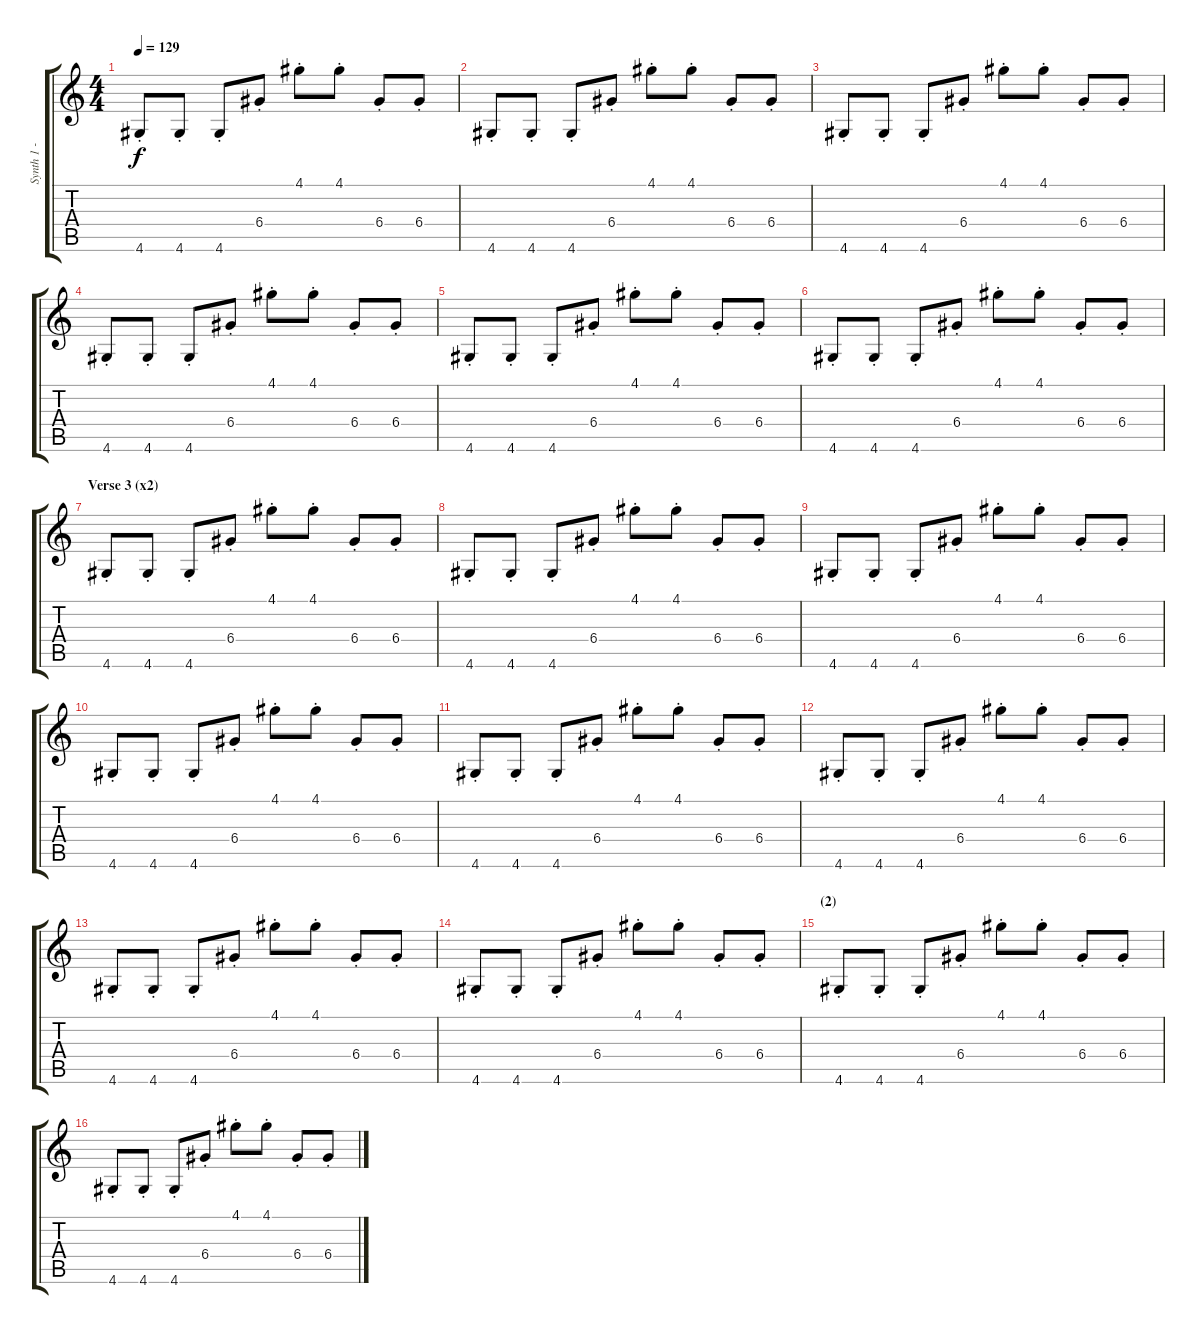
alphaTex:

\track ("Synth 1 - G# beep" "Synth 1 - ") {instrument synthbass1}
\staff {score tabs}
\tuning (E4 B3 G3 D3 A2 E2) {hide}
\ts (4 4)
\tempo 129
\clef g2
\ks c
4.6{st}.8{dy f} 4.6{st}.8 4.6{st}.8 6.4{st}.8 4.1{st}.8 4.1{st}.8 6.4{st}.8 6.4{st}.8 |
4.6{st}.8 4.6{st}.8 4.6{st}.8 6.4{st}.8 4.1{st}.8 4.1{st}.8 6.4{st}.8 6.4{st}.8 |
4.6{st}.8 4.6{st}.8 4.6{st}.8 6.4{st}.8 4.1{st}.8 4.1{st}.8 6.4{st}.8 6.4{st}.8 |
4.6{st}.8 4.6{st}.8 4.6{st}.8 6.4{st}.8 4.1{st}.8 4.1{st}.8 6.4{st}.8 6.4{st}.8 |
4.6{st}.8 4.6{st}.8 4.6{st}.8 6.4{st}.8 4.1{st}.8 4.1{st}.8 6.4{st}.8 6.4{st}.8 |
4.6{st}.8 4.6{st}.8 4.6{st}.8 6.4{st}.8 4.1{st}.8 4.1{st}.8 6.4{st}.8 6.4{st}.8 |
\section ("" "Verse 3 (x2)")
4.6{st}.8 4.6{st}.8 4.6{st}.8 6.4{st}.8 4.1{st}.8 4.1{st}.8 6.4{st}.8 6.4{st}.8 |
4.6{st}.8 4.6{st}.8 4.6{st}.8 6.4{st}.8 4.1{st}.8 4.1{st}.8 6.4{st}.8 6.4{st}.8 |
4.6{st}.8 4.6{st}.8 4.6{st}.8 6.4{st}.8 4.1{st}.8 4.1{st}.8 6.4{st}.8 6.4{st}.8 |
4.6{st}.8 4.6{st}.8 4.6{st}.8 6.4{st}.8 4.1{st}.8 4.1{st}.8 6.4{st}.8 6.4{st}.8 |
4.6{st}.8 4.6{st}.8 4.6{st}.8 6.4{st}.8 4.1{st}.8 4.1{st}.8 6.4{st}.8 6.4{st}.8 |
4.6{st}.8 4.6{st}.8 4.6{st}.8 6.4{st}.8 4.1{st}.8 4.1{st}.8 6.4{st}.8 6.4{st}.8 |
4.6{st}.8 4.6{st}.8 4.6{st}.8 6.4{st}.8 4.1{st}.8 4.1{st}.8 6.4{st}.8 6.4{st}.8 |
4.6{st}.8 4.6{st}.8 4.6{st}.8 6.4{st}.8 4.1{st}.8 4.1{st}.8 6.4{st}.8 6.4{st}.8 |
\section ("" "(2)")
4.6{st}.8 4.6{st}.8 4.6{st}.8 6.4{st}.8 4.1{st}.8 4.1{st}.8 6.4{st}.8 6.4{st}.8 |
4.6{st}.8 4.6{st}.8 4.6{st}.8 6.4{st}.8 4.1{st}.8 4.1{st}.8 6.4{st}.8 6.4{st}.8
